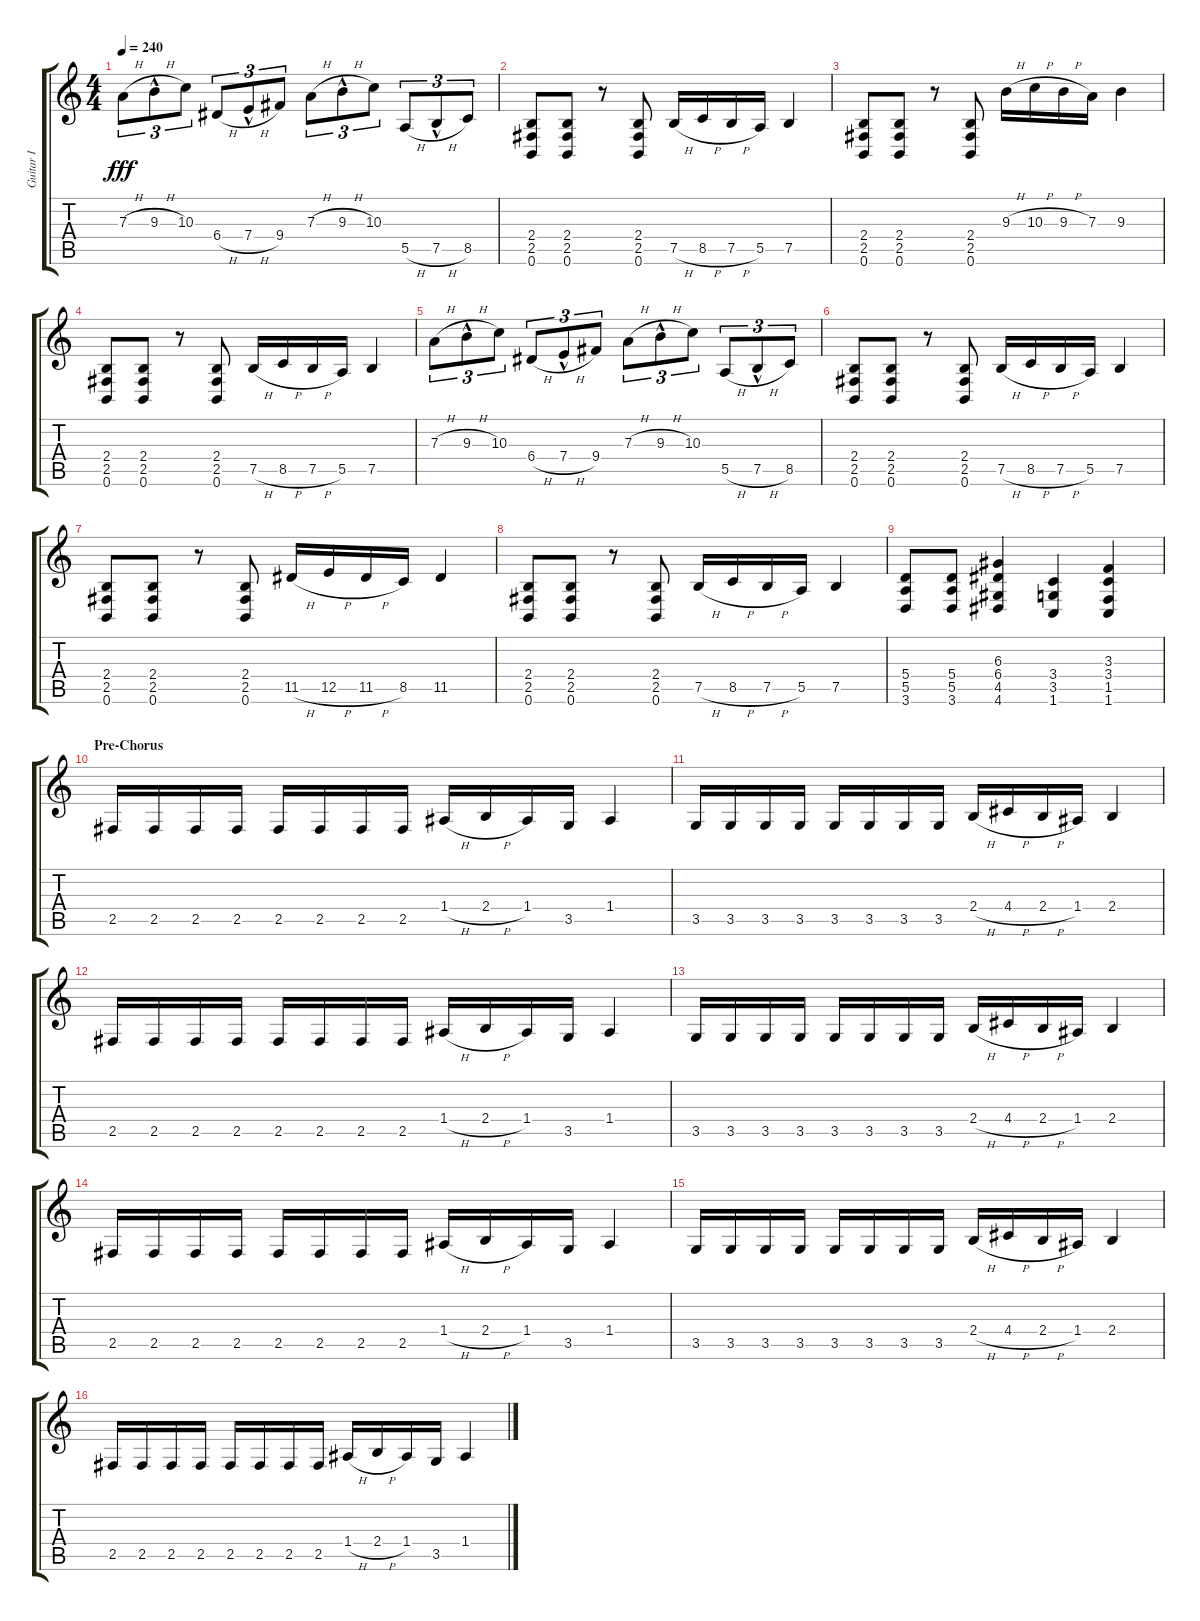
\track ("Guitar I" "Guitar I") {instrument distortionguitar}
\staff {score tabs}
\tuning (B3 Gb3 D3 A2 E2 B1) {hide}
\ts (4 4)
\tempo 240
\clef g2
\ks c
7.3{h}.8{tu (3 2) dy fff} 9.3{h hac}.8{tu (3 2)} 10.3.8{tu (3 2)} 6.4{h}.8{tu (3 2)} 7.4{h hac}.8{tu (3 2)} 9.4.8{tu (3 2)} 7.3{h}.8{tu (3 2)} 9.3{h hac}.8{tu (3 2)} 10.3.8{tu (3 2)} 5.5{h}.8{tu (3 2)} 7.5{h hac}.8{tu (3 2)} 8.5.8{tu (3 2)} |
(2.4 2.5 0.6).8 (2.4 2.5 0.6).8 r.8 (2.4 2.5 0.6).8 7.5{h}.16 8.5{h}.16 7.5{h}.16 5.5.16 7.5.4 |
(2.4 2.5 0.6).8 (2.4 2.5 0.6).8 r.8 (2.4 2.5 0.6).8 9.3{h}.16 10.3{h}.16 9.3{h}.16 7.3.16 9.3.4 |
(2.4 2.5 0.6).8 (2.4 2.5 0.6).8 r.8 (2.4 2.5 0.6).8 7.5{h}.16 8.5{h}.16 7.5{h}.16 5.5.16 7.5.4 |
7.3{h}.8{tu (3 2)} 9.3{h hac}.8{tu (3 2)} 10.3.8{tu (3 2)} 6.4{h}.8{tu (3 2)} 7.4{h hac}.8{tu (3 2)} 9.4.8{tu (3 2)} 7.3{h}.8{tu (3 2)} 9.3{h hac}.8{tu (3 2)} 10.3.8{tu (3 2)} 5.5{h}.8{tu (3 2)} 7.5{h hac}.8{tu (3 2)} 8.5.8{tu (3 2)} |
(2.4 2.5 0.6).8 (2.4 2.5 0.6).8 r.8 (2.4 2.5 0.6).8 7.5{h}.16 8.5{h}.16 7.5{h}.16 5.5.16 7.5.4 |
(2.4 2.5 0.6).8 (2.4 2.5 0.6).8 r.8 (2.4 2.5 0.6).8 11.5{h}.16 12.5{h}.16 11.5{h}.16 8.5.16 11.5.4 |
(2.4 2.5 0.6).8 (2.4 2.5 0.6).8 r.8 (2.4 2.5 0.6).8 7.5{h}.16 8.5{h}.16 7.5{h}.16 5.5.16 7.5.4 |
(5.4 5.5 3.6).8 (5.4 5.5 3.6).8 (6.3 6.4 4.5 4.6).4 (3.4 3.5 1.6).4 (3.3 3.4 1.5 1.6).4 |
\section ("" "Pre-Chorus")
2.5.16 2.5.16 2.5.16 2.5.16 2.5.16 2.5.16 2.5.16 2.5.16 1.4{h}.16 2.4{h}.16 1.4.16 3.5.16 1.4.4 |
3.5.16 3.5.16 3.5.16 3.5.16 3.5.16 3.5.16 3.5.16 3.5.16 2.4{h}.16 4.4{h}.16 2.4{h}.16 1.4.16 2.4.4 |
2.5.16 2.5.16 2.5.16 2.5.16 2.5.16 2.5.16 2.5.16 2.5.16 1.4{h}.16 2.4{h}.16 1.4.16 3.5.16 1.4.4 |
3.5.16 3.5.16 3.5.16 3.5.16 3.5.16 3.5.16 3.5.16 3.5.16 2.4{h}.16 4.4{h}.16 2.4{h}.16 1.4.16 2.4.4 |
2.5.16 2.5.16 2.5.16 2.5.16 2.5.16 2.5.16 2.5.16 2.5.16 1.4{h}.16 2.4{h}.16 1.4.16 3.5.16 1.4.4 |
3.5.16 3.5.16 3.5.16 3.5.16 3.5.16 3.5.16 3.5.16 3.5.16 2.4{h}.16 4.4{h}.16 2.4{h}.16 1.4.16 2.4.4 |
2.5.16 2.5.16 2.5.16 2.5.16 2.5.16 2.5.16 2.5.16 2.5.16 1.4{h}.16 2.4{h}.16 1.4.16 3.5.16 1.4.4
